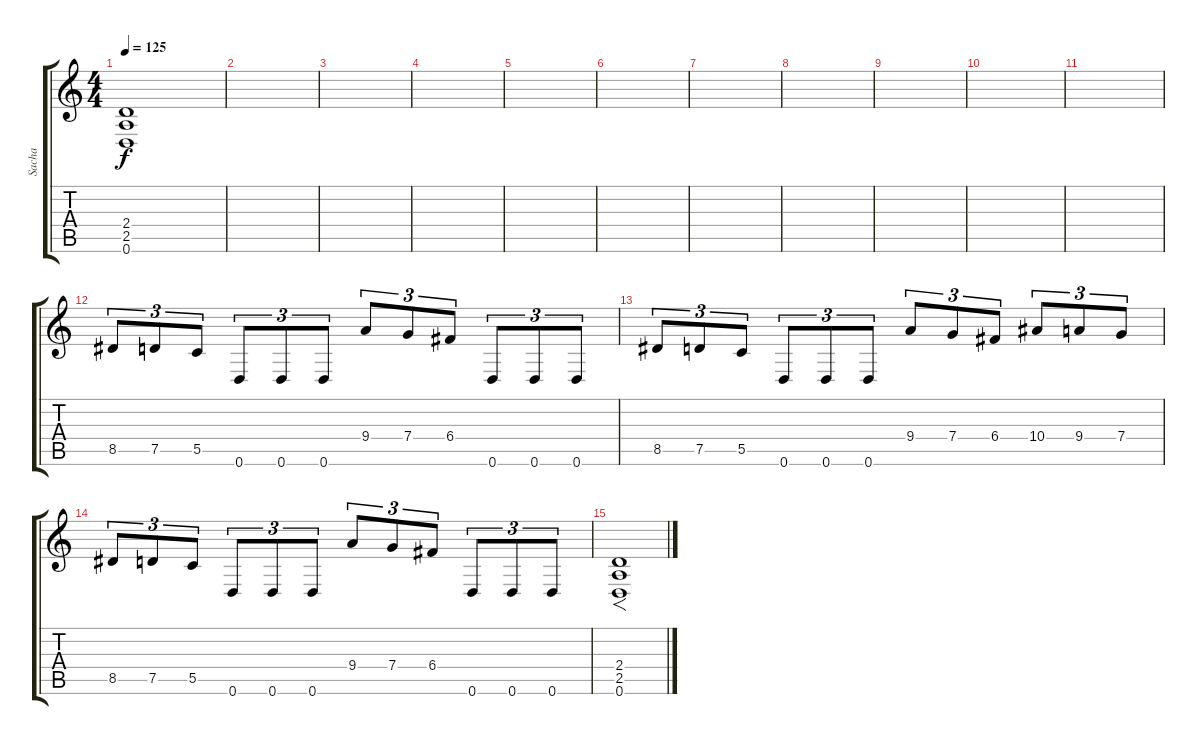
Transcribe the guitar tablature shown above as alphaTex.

\track ("Sacha" "Sacha") {instrument distortionguitar}
\staff {score tabs}
\tuning (D4 A3 F3 C3 G2 D2) {hide}
\ts (4 4)
\tempo 125
\clef g2
\ks c
(2.4{t} 2.5{t} 0.6{t}).1{dy f} |
|
|
|
|
|
|
|
|
|
|
8.5.8{tu (3 2) volume 14} 7.5.8{tu (3 2)} 5.5.8{tu (3 2)} 0.6.8{tu (3 2)} 0.6.8{tu (3 2)} 0.6.8{tu (3 2)} 9.4.8{tu (3 2)} 7.4.8{tu (3 2)} 6.4.8{tu (3 2)} 0.6.8{tu (3 2)} 0.6.8{tu (3 2)} 0.6.8{tu (3 2)} |
8.5.8{tu (3 2)} 7.5.8{tu (3 2)} 5.5.8{tu (3 2)} 0.6.8{tu (3 2)} 0.6.8{tu (3 2)} 0.6.8{tu (3 2)} 9.4.8{tu (3 2)} 7.4.8{tu (3 2)} 6.4.8{tu (3 2)} 10.4.8{tu (3 2)} 9.4.8{tu (3 2)} 7.4.8{tu (3 2)} |
8.5.8{tu (3 2)} 7.5.8{tu (3 2)} 5.5.8{tu (3 2)} 0.6.8{tu (3 2)} 0.6.8{tu (3 2)} 0.6.8{tu (3 2)} 9.4.8{tu (3 2)} 7.4.8{tu (3 2)} 6.4.8{tu (3 2)} 0.6.8{tu (3 2)} 0.6.8{tu (3 2)} 0.6.8{tu (3 2)} |
(2.4 2.5 0.6).1{f}
